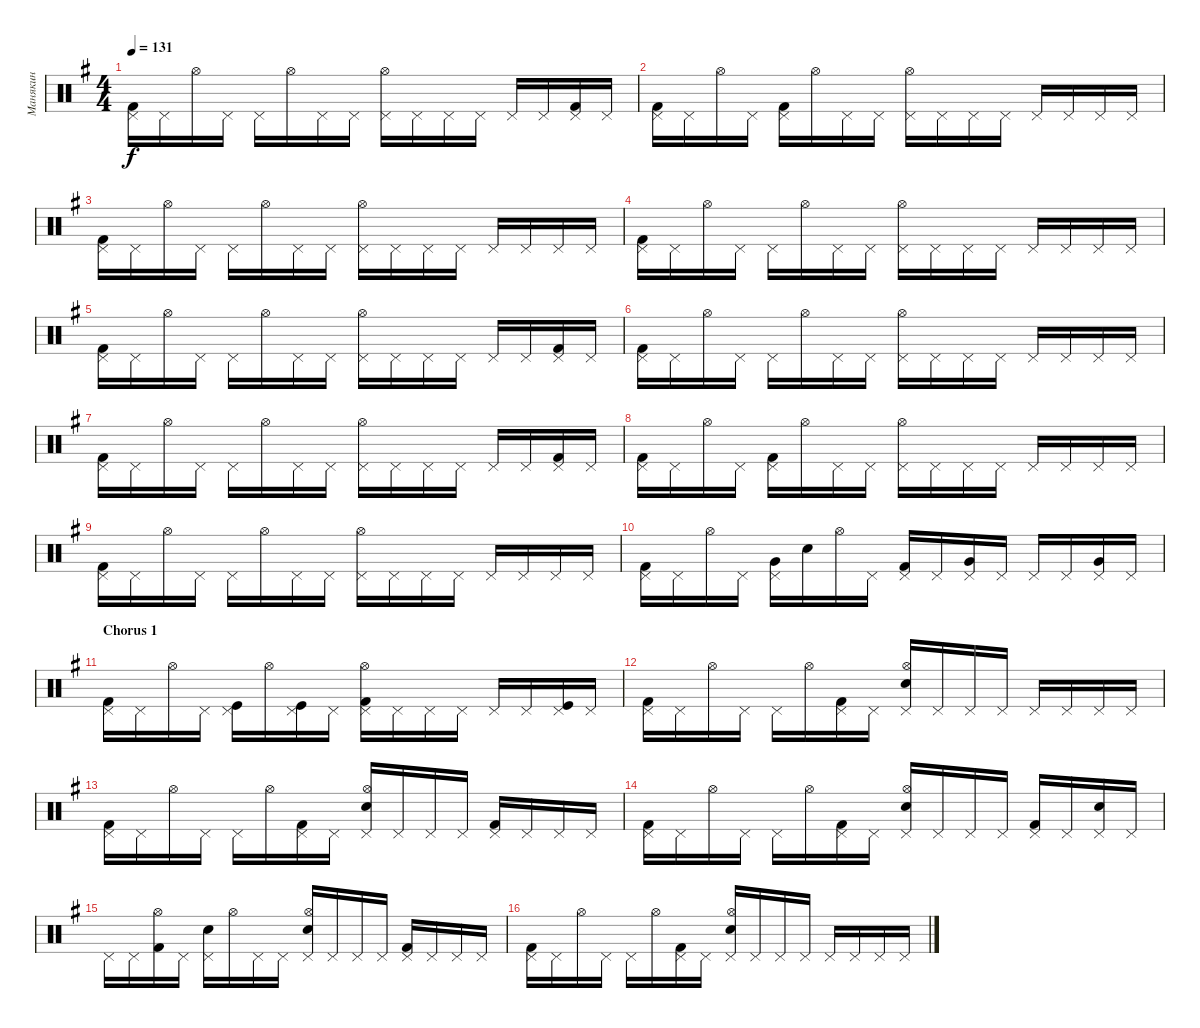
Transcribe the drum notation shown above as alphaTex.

\track ("Манякин" "Манякин") {instrument percussion}
\staff {score}
\articulation defaults
\ts (4 4)
\tempo 131
\clef neutral
\ks g
("Pedal Hi-Hat (hit)" "Kick (hit) 2").16{dy f} "Pedal Hi-Hat (hit)".16 "Hi-Hat (open)".16 "Pedal Hi-Hat (hit)".16 "Pedal Hi-Hat (hit)".16 "Hi-Hat (open)".16 "Pedal Hi-Hat (hit)".16 "Pedal Hi-Hat (hit)".16 ("Pedal Hi-Hat (hit)" "Hi-Hat (open)").16 "Pedal Hi-Hat (hit)".16 "Pedal Hi-Hat (hit)".16 "Pedal Hi-Hat (hit)".16 "Pedal Hi-Hat (hit)".16 "Pedal Hi-Hat (hit)".16 ("Pedal Hi-Hat (hit)" "Kick (hit) 2").16 "Pedal Hi-Hat (hit)".16 |
("Pedal Hi-Hat (hit)" "Kick (hit) 2").16 "Pedal Hi-Hat (hit)".16 "Hi-Hat (open)".16 "Pedal Hi-Hat (hit)".16 ("Pedal Hi-Hat (hit)" "Kick (hit) 2").16 "Hi-Hat (open)".16 "Pedal Hi-Hat (hit)".16 "Pedal Hi-Hat (hit)".16 ("Pedal Hi-Hat (hit)" "Hi-Hat (open)").16 "Pedal Hi-Hat (hit)".16 "Pedal Hi-Hat (hit)".16 "Pedal Hi-Hat (hit)".16 "Pedal Hi-Hat (hit)".16 "Pedal Hi-Hat (hit)".16 "Pedal Hi-Hat (hit)".16 "Pedal Hi-Hat (hit)".16 |
("Pedal Hi-Hat (hit)" "Kick (hit) 2").16 "Pedal Hi-Hat (hit)".16 "Hi-Hat (open)".16 "Pedal Hi-Hat (hit)".16 "Pedal Hi-Hat (hit)".16 "Hi-Hat (open)".16 "Pedal Hi-Hat (hit)".16 "Pedal Hi-Hat (hit)".16 ("Pedal Hi-Hat (hit)" "Hi-Hat (open)").16 "Pedal Hi-Hat (hit)".16 "Pedal Hi-Hat (hit)".16 "Pedal Hi-Hat (hit)".16 "Pedal Hi-Hat (hit)".16 "Pedal Hi-Hat (hit)".16 "Pedal Hi-Hat (hit)".16 "Pedal Hi-Hat (hit)".16 |
("Pedal Hi-Hat (hit)" "Kick (hit) 2").16 "Pedal Hi-Hat (hit)".16 "Hi-Hat (open)".16 "Pedal Hi-Hat (hit)".16 "Pedal Hi-Hat (hit)".16 "Hi-Hat (open)".16 "Pedal Hi-Hat (hit)".16 "Pedal Hi-Hat (hit)".16 ("Pedal Hi-Hat (hit)" "Hi-Hat (open)").16 "Pedal Hi-Hat (hit)".16 "Pedal Hi-Hat (hit)".16 "Pedal Hi-Hat (hit)".16 "Pedal Hi-Hat (hit)".16 "Pedal Hi-Hat (hit)".16 "Pedal Hi-Hat (hit)".16 "Pedal Hi-Hat (hit)".16 |
("Pedal Hi-Hat (hit)" "Kick (hit) 2").16 "Pedal Hi-Hat (hit)".16 "Hi-Hat (open)".16 "Pedal Hi-Hat (hit)".16 "Pedal Hi-Hat (hit)".16 "Hi-Hat (open)".16 "Pedal Hi-Hat (hit)".16 "Pedal Hi-Hat (hit)".16 ("Pedal Hi-Hat (hit)" "Hi-Hat (open)").16 "Pedal Hi-Hat (hit)".16 "Pedal Hi-Hat (hit)".16 "Pedal Hi-Hat (hit)".16 "Pedal Hi-Hat (hit)".16 "Pedal Hi-Hat (hit)".16 ("Pedal Hi-Hat (hit)" "Kick (hit) 2").16 "Pedal Hi-Hat (hit)".16 |
("Pedal Hi-Hat (hit)" "Kick (hit) 2").16 "Pedal Hi-Hat (hit)".16 "Hi-Hat (open)".16 "Pedal Hi-Hat (hit)".16 "Pedal Hi-Hat (hit)".16 "Hi-Hat (open)".16 "Pedal Hi-Hat (hit)".16 "Pedal Hi-Hat (hit)".16 ("Pedal Hi-Hat (hit)" "Hi-Hat (open)").16 "Pedal Hi-Hat (hit)".16 "Pedal Hi-Hat (hit)".16 "Pedal Hi-Hat (hit)".16 "Pedal Hi-Hat (hit)".16 "Pedal Hi-Hat (hit)".16 "Pedal Hi-Hat (hit)".16 "Pedal Hi-Hat (hit)".16 |
("Pedal Hi-Hat (hit)" "Kick (hit) 2").16 "Pedal Hi-Hat (hit)".16 "Hi-Hat (open)".16 "Pedal Hi-Hat (hit)".16 "Pedal Hi-Hat (hit)".16 "Hi-Hat (open)".16 "Pedal Hi-Hat (hit)".16 "Pedal Hi-Hat (hit)".16 ("Pedal Hi-Hat (hit)" "Hi-Hat (open)").16 "Pedal Hi-Hat (hit)".16 "Pedal Hi-Hat (hit)".16 "Pedal Hi-Hat (hit)".16 "Pedal Hi-Hat (hit)".16 "Pedal Hi-Hat (hit)".16 ("Pedal Hi-Hat (hit)" "Kick (hit) 2").16 "Pedal Hi-Hat (hit)".16 |
("Pedal Hi-Hat (hit)" "Kick (hit) 2").16 "Pedal Hi-Hat (hit)".16 "Hi-Hat (open)".16 "Pedal Hi-Hat (hit)".16 ("Pedal Hi-Hat (hit)" "Kick (hit) 2").16 "Hi-Hat (open)".16 "Pedal Hi-Hat (hit)".16 "Pedal Hi-Hat (hit)".16 ("Pedal Hi-Hat (hit)" "Hi-Hat (open)").16 "Pedal Hi-Hat (hit)".16 "Pedal Hi-Hat (hit)".16 "Pedal Hi-Hat (hit)".16 "Pedal Hi-Hat (hit)".16 "Pedal Hi-Hat (hit)".16 "Pedal Hi-Hat (hit)".16 "Pedal Hi-Hat (hit)".16 |
("Pedal Hi-Hat (hit)" "Kick (hit) 2").16 "Pedal Hi-Hat (hit)".16 "Hi-Hat (open)".16 "Pedal Hi-Hat (hit)".16 "Pedal Hi-Hat (hit)".16 "Hi-Hat (open)".16 "Pedal Hi-Hat (hit)".16 "Pedal Hi-Hat (hit)".16 ("Pedal Hi-Hat (hit)" "Hi-Hat (open)").16 "Pedal Hi-Hat (hit)".16 "Pedal Hi-Hat (hit)".16 "Pedal Hi-Hat (hit)".16 "Pedal Hi-Hat (hit)".16 "Pedal Hi-Hat (hit)".16 "Pedal Hi-Hat (hit)".16 "Pedal Hi-Hat (hit)".16 |
("Pedal Hi-Hat (hit)" "Kick (hit) 2").16 "Pedal Hi-Hat (hit)".16 "Hi-Hat (open)".16 "Pedal Hi-Hat (hit)".16 ("Pedal Hi-Hat (hit)" "Very Low Tom (hit)").16 "Snare (hit)".16 "Hi-Hat (open)".16 "Pedal Hi-Hat (hit)".16 ("Pedal Hi-Hat (hit)" "Kick (hit) 2").16 "Pedal Hi-Hat (hit)".16 ("Pedal Hi-Hat (hit)" "Very Low Tom (hit)").16 "Pedal Hi-Hat (hit)".16 "Pedal Hi-Hat (hit)".16 "Pedal Hi-Hat (hit)".16 ("Pedal Hi-Hat (hit)" "Very Low Tom (hit)").16 "Pedal Hi-Hat (hit)".16 |
\section ("" "Chorus 1")
("Pedal Hi-Hat (hit)" "Kick (hit) 2").16 "Pedal Hi-Hat (hit)".16 "Hi-Hat (open)".16 "Pedal Hi-Hat (hit)".16 ("Pedal Hi-Hat (hit)" "Kick (hit)").16 "Hi-Hat (open)".16 ("Pedal Hi-Hat (hit)" "Kick (hit)").16 "Pedal Hi-Hat (hit)".16 ("Pedal Hi-Hat (hit)" "Hi-Hat (open)" "Kick (hit) 2").16 "Pedal Hi-Hat (hit)".16 "Pedal Hi-Hat (hit)".16 "Pedal Hi-Hat (hit)".16 "Pedal Hi-Hat (hit)".16 "Pedal Hi-Hat (hit)".16 ("Pedal Hi-Hat (hit)" "Kick (hit)").16 "Pedal Hi-Hat (hit)".16 |
("Pedal Hi-Hat (hit)" "Kick (hit) 2").16 "Pedal Hi-Hat (hit)".16 "Hi-Hat (open)".16 "Pedal Hi-Hat (hit)".16 "Pedal Hi-Hat (hit)".16 "Hi-Hat (open)".16 ("Pedal Hi-Hat (hit)" "Kick (hit) 2").16 "Pedal Hi-Hat (hit)".16 ("Pedal Hi-Hat (hit)" "Hi-Hat (open)" "Snare (hit) 2").16 "Pedal Hi-Hat (hit)".16 "Pedal Hi-Hat (hit)".16 "Pedal Hi-Hat (hit)".16 "Pedal Hi-Hat (hit)".16 "Pedal Hi-Hat (hit)".16 "Pedal Hi-Hat (hit)".16 "Pedal Hi-Hat (hit)".16 |
("Pedal Hi-Hat (hit)" "Kick (hit) 2").16 "Pedal Hi-Hat (hit)".16 "Hi-Hat (open)".16 "Pedal Hi-Hat (hit)".16 "Pedal Hi-Hat (hit)".16 "Hi-Hat (open)".16 ("Pedal Hi-Hat (hit)" "Kick (hit) 2").16 "Pedal Hi-Hat (hit)".16 ("Pedal Hi-Hat (hit)" "Hi-Hat (open)" "Snare (hit) 2").16 "Pedal Hi-Hat (hit)".16 "Pedal Hi-Hat (hit)".16 "Pedal Hi-Hat (hit)".16 ("Pedal Hi-Hat (hit)" "Kick (hit) 2").16 "Pedal Hi-Hat (hit)".16 "Pedal Hi-Hat (hit)".16 "Pedal Hi-Hat (hit)".16 |
("Pedal Hi-Hat (hit)" "Kick (hit) 2").16 "Pedal Hi-Hat (hit)".16 "Hi-Hat (open)".16 "Pedal Hi-Hat (hit)".16 "Pedal Hi-Hat (hit)".16 "Hi-Hat (open)".16 ("Pedal Hi-Hat (hit)" "Kick (hit) 2").16 "Pedal Hi-Hat (hit)".16 ("Pedal Hi-Hat (hit)" "Hi-Hat (open)" "Snare (hit) 2").16 "Pedal Hi-Hat (hit)".16 "Pedal Hi-Hat (hit)".16 "Pedal Hi-Hat (hit)".16 ("Pedal Hi-Hat (hit)" "Kick (hit) 2").16 "Pedal Hi-Hat (hit)".16 ("Pedal Hi-Hat (hit)" "Snare (hit) 2").16 "Pedal Hi-Hat (hit)".16 |
"Pedal Hi-Hat (hit)".16 "Pedal Hi-Hat (hit)".16 ("Hi-Hat (open)" "Kick (hit) 2").16 "Pedal Hi-Hat (hit)".16 ("Pedal Hi-Hat (hit)" "Snare (hit) 2").16 "Hi-Hat (open)".16 "Pedal Hi-Hat (hit)".16 "Pedal Hi-Hat (hit)".16 ("Pedal Hi-Hat (hit)" "Hi-Hat (open)" "Snare (hit) 2").16 "Pedal Hi-Hat (hit)".16 "Pedal Hi-Hat (hit)".16 "Pedal Hi-Hat (hit)".16 ("Pedal Hi-Hat (hit)" "Kick (hit) 2").16 "Pedal Hi-Hat (hit)".16 "Pedal Hi-Hat (hit)".16 "Pedal Hi-Hat (hit)".16 |
("Pedal Hi-Hat (hit)" "Kick (hit) 2").16 "Pedal Hi-Hat (hit)".16 "Hi-Hat (open)".16 "Pedal Hi-Hat (hit)".16 "Pedal Hi-Hat (hit)".16 "Hi-Hat (open)".16 ("Pedal Hi-Hat (hit)" "Kick (hit) 2").16 "Pedal Hi-Hat (hit)".16 ("Pedal Hi-Hat (hit)" "Hi-Hat (open)" "Snare (hit) 2").16 "Pedal Hi-Hat (hit)".16 "Pedal Hi-Hat (hit)".16 "Pedal Hi-Hat (hit)".16 "Pedal Hi-Hat (hit)".16 "Pedal Hi-Hat (hit)".16 "Pedal Hi-Hat (hit)".16 "Pedal Hi-Hat (hit)".16
